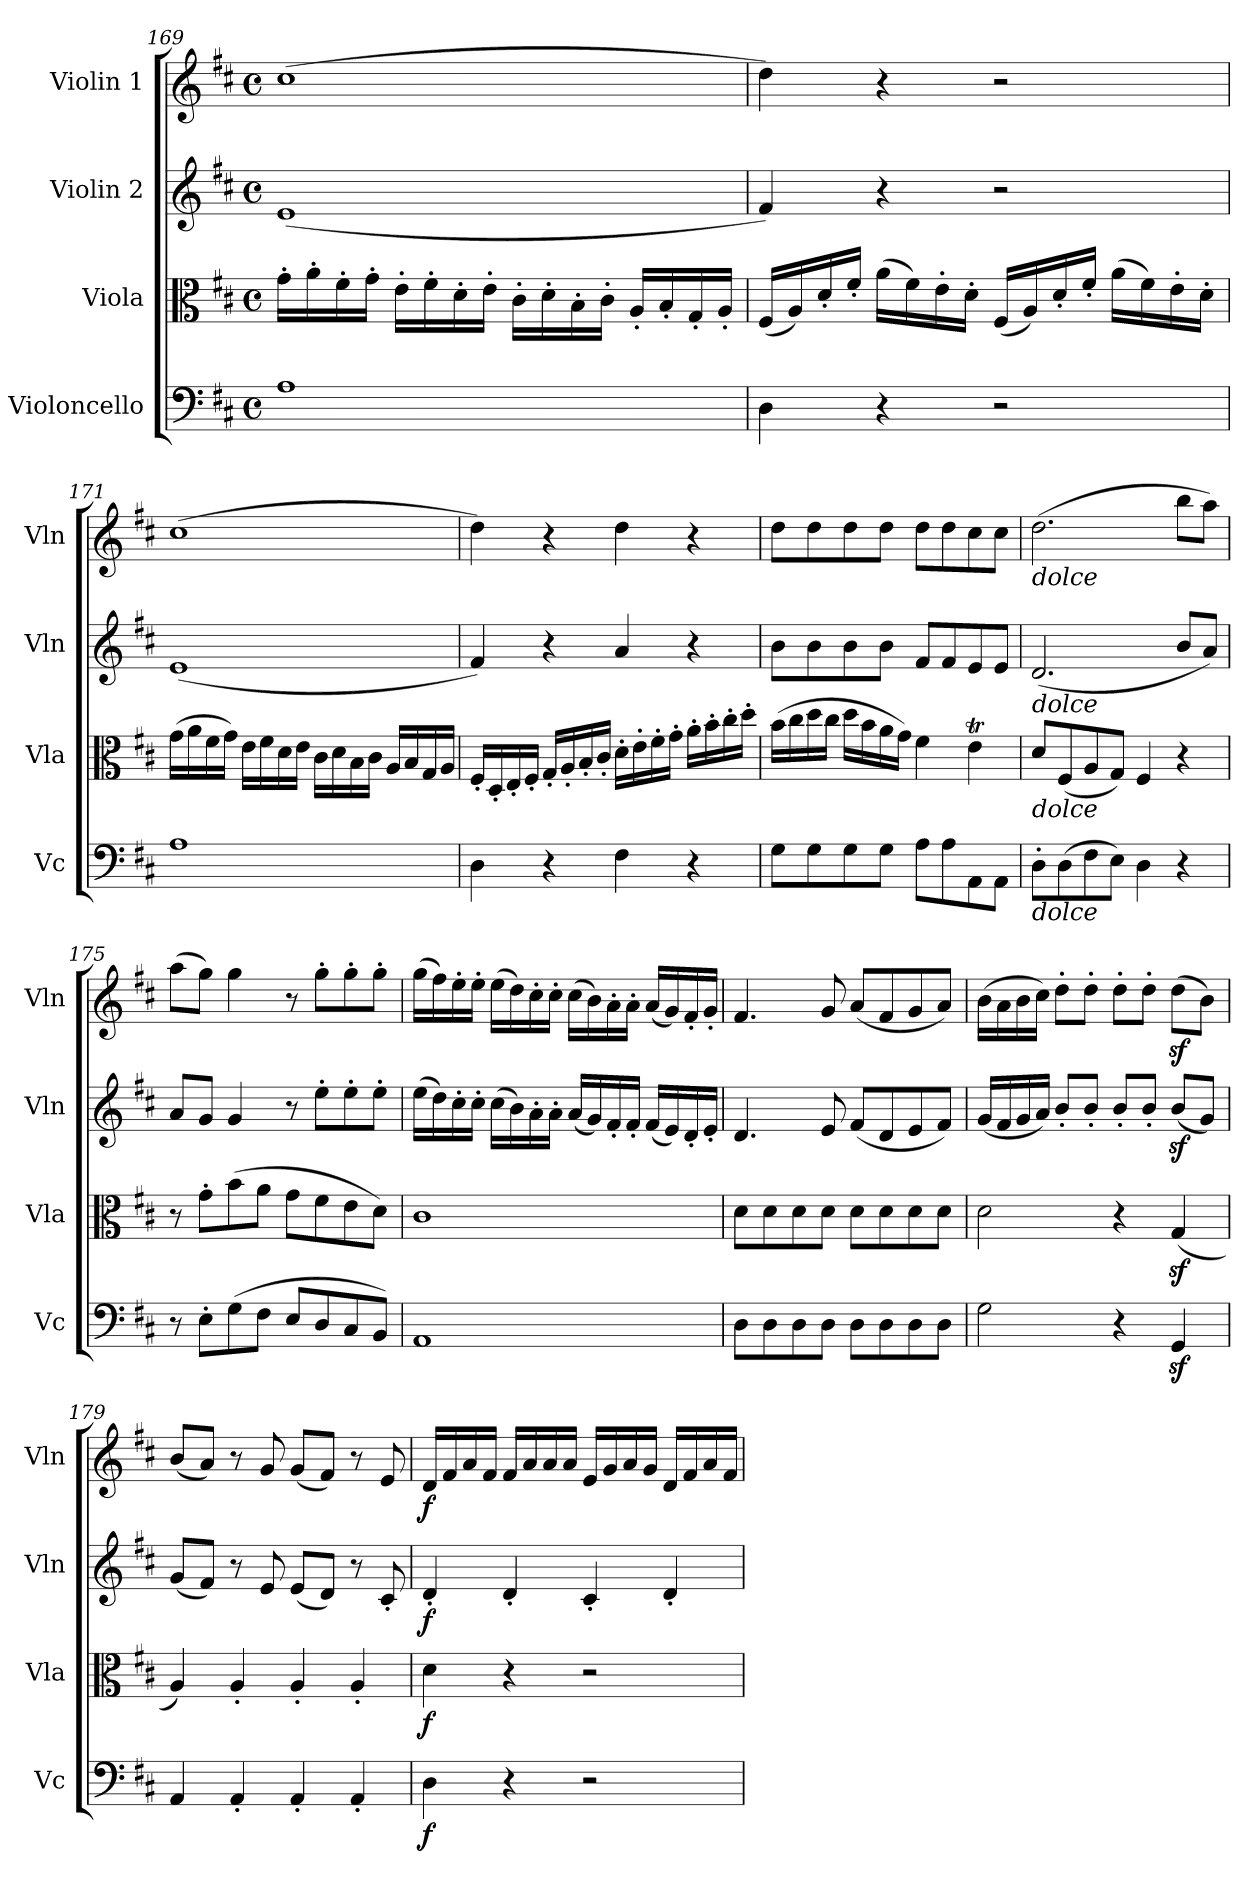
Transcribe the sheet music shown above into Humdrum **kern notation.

**kern	**dynam	**kern	**dynam	**kern	**dynam	**kern	**dynam
*part4	*part4	*part3	*part3	*part2	*part2	*part1	*part1
*staff4	*staff4	*staff3	*staff3	*staff2	*staff2	*staff1	*staff1
*I"Violoncello	*	*I"Viola	*	*I"Violin 2	*	*I"Violin 1	*
*I'Vc	*	*I'Vla	*	*I'Vln	*	*I'Vln	*
*clefF4	*	*clefC3	*	*clefG2	*	*clefG2	*
*k[f#c#]	*	*k[f#c#]	*	*k[f#c#]	*	*k[f#c#]	*
*M4/4	*	*M4/4	*	*M4/4	*	*M4/4	*
*met(c)	*	*met(c)	*	*met(c)	*	*met(c)	*
=169	=169	=169	=169	=169	=169	=169	=169
1A	.	16g'\LL	.	(<1e	.	(>1cc#	.
.	.	16a'\	.	.	.	.	.
.	.	16f#'\	.	.	.	.	.
.	.	16g'\JJ	.	.	.	.	.
.	.	16e'\LL	.	.	.	.	.
.	.	16f#'\	.	.	.	.	.
.	.	16d'\	.	.	.	.	.
.	.	16e'\JJ	.	.	.	.	.
.	.	16c#'\LL	.	.	.	.	.
.	.	16d'\	.	.	.	.	.
.	.	16B'\	.	.	.	.	.
.	.	16c#'\JJ	.	.	.	.	.
.	.	16A'/LL	.	.	.	.	.
.	.	16B'/	.	.	.	.	.
.	.	16G'/	.	.	.	.	.
.	.	16A'/JJ	.	.	.	.	.
!!LO:LB:g=z
=170	=170	=170	=170	=170	=170	=170	=170
4D\	.	(<16F#/LL	.	4f#/)	.	4dd\)	.
.	.	16A/)	.	.	.	.	.
.	.	16d'/	.	.	.	.	.
.	.	16f#'/JJ	.	.	.	.	.
4r	.	(>16a\LL	.	4r	.	4r	.
.	.	16f#\)	.	.	.	.	.
.	.	16e'\	.	.	.	.	.
.	.	16d'\JJ	.	.	.	.	.
2r	.	(<16F#/LL	.	2r	.	2r	.
.	.	16A/)	.	.	.	.	.
.	.	16d'/	.	.	.	.	.
.	.	16f#'/JJ	.	.	.	.	.
.	.	(>16a\LL	.	.	.	.	.
.	.	16f#\)	.	.	.	.	.
.	.	16e'\	.	.	.	.	.
.	.	16d'\JJ	.	.	.	.	.
=171	=171	=171	=171	=171	=171	=171	=171
1A	.	(>16g\LL	.	(<1e	.	(>1cc#	.
.	.	16a\	.	.	.	.	.
.	.	16f#\	.	.	.	.	.
.	.	16g\JJ)	.	.	.	.	.
.	.	16e\LL	.	.	.	.	.
.	.	16f#\	.	.	.	.	.
.	.	16d\	.	.	.	.	.
.	.	16e\JJ	.	.	.	.	.
.	.	16c#\LL	.	.	.	.	.
.	.	16d\	.	.	.	.	.
.	.	16B\	.	.	.	.	.
.	.	16c#\JJ	.	.	.	.	.
.	.	16A/LL	.	.	.	.	.
.	.	16B/	.	.	.	.	.
.	.	16G/	.	.	.	.	.
.	.	16A/JJ	.	.	.	.	.
=172	=172	=172	=172	=172	=172	=172	=172
4D\	.	16F#'/LL	.	4f#/)	.	4dd\)	.
.	.	16D'/	.	.	.	.	.
.	.	16E'/	.	.	.	.	.
.	.	16F#'/JJ	.	.	.	.	.
4r	.	16G'/LL	.	4r	.	4r	.
.	.	16A'/	.	.	.	.	.
.	.	16B'/	.	.	.	.	.
.	.	16c#'/JJ	.	.	.	.	.
4F#\	.	16d'\LL	.	4a/	.	4dd\	.
.	.	16e'\	.	.	.	.	.
.	.	16f#'\	.	.	.	.	.
.	.	16g'\JJ	.	.	.	.	.
4r	.	16a'\LL	.	4r	.	4r	.
.	.	16b'\	.	.	.	.	.
.	.	16cc#'\	.	.	.	.	.
.	.	16dd'\JJ	.	.	.	.	.
=173	=173	=173	=173	=173	=173	=173	=173
8G\L	.	(>16b\LL	.	8b\L	.	8dd\L	.
.	.	16cc#\	.	.	.	.	.
8G\	.	16dd\	.	8b\	.	8dd\	.
.	.	16cc#\JJ	.	.	.	.	.
8G\	.	16dd\LL	.	8b\	.	8dd\	.
.	.	16b\	.	.	.	.	.
8G\J	.	16a\	.	8b\J	.	8dd\J	.
.	.	16g\JJ)	.	.	.	.	.
8A\L	.	4f#\	.	8f#/L	.	8dd\L	.
8A\	.	.	.	8f#/	.	8dd\	.
8AA\	.	4eT\	.	8e/	.	8cc#\	.
8AA\J	.	.	.	8e/J	.	8cc#\J	.
=174	=174	=174	=174	=174	=174	=174	=174
!	!	!	!	!	!	!LO:TX:b:i:t=dolce	!
!	!	!	!	!LO:TX:b:i:t=dolce	!	!	!
!	!	!LO:TX:b:i:t=dolce	!	!	!	!	!
!LO:TX:b:i:t=dolce	!	!	!	!	!	!	!
8D'\L	.	8d/L	.	(<2.d/	.	(>2.dd\	.
(>8D\	.	(<8F#/	.	.	.	.	.
8F#\	.	8A/	.	.	.	.	.
8E\J)	.	8G/J)	.	.	.	.	.
4D\	.	4F#/	.	.	.	.	.
4r	.	4r	.	8b/L	.	8bb\L	.
.	.	.	.	8a/J)	.	8aa\J)	.
=175	=175	=175	=175	=175	=175	=175	=175
8r	.	8r	.	8a/L	.	(>8aa\L	.
8E'\L	.	8g'\L	.	8g/J	.	8gg\J)	.
(>8G\	.	(>8b\	.	4g/	.	4gg\	.
8F#\J	.	8a\J	.	.	.	.	.
8E/L	.	8g\L	.	8r	.	8r	.
8D/	.	8f#\	.	8ee'\L	.	8gg'\L	.
8C#/	.	8e\	.	8ee'\	.	8gg'\	.
8BB/J)	.	8d\J)	.	8ee'\J	.	8gg'\J	.
!!LO:LB:g=z
=176	=176	=176	=176	=176	=176	=176	=176
1AA	.	1c#	.	(>16ee\LL	.	(>16gg\LL	.
.	.	.	.	16dd\)	.	16ff#\)	.
.	.	.	.	16cc#'\	.	16ee'\	.
.	.	.	.	16cc#'\JJ	.	16ee'\JJ	.
.	.	.	.	(>16cc#\LL	.	(>16ee\LL	.
.	.	.	.	16b\)	.	16dd\)	.
.	.	.	.	16a'\	.	16cc#'\	.
.	.	.	.	16a'\JJ	.	16cc#'\JJ	.
.	.	.	.	(<16a/LL	.	(>16cc#\LL	.
.	.	.	.	16g/)	.	16b\)	.
.	.	.	.	16f#'/	.	16a'\	.
.	.	.	.	16f#'/JJ	.	16a'\JJ	.
.	.	.	.	(<16f#/LL	.	(<16a/LL	.
.	.	.	.	16e/)	.	16g/)	.
.	.	.	.	16d'/	.	16f#'/	.
.	.	.	.	16e'/JJ	.	16g'/JJ	.
=177	=177	=177	=177	=177	=177	=177	=177
8D\L	.	8d\L	.	4.d/	.	4.f#/	.
8D\	.	8d\	.	.	.	.	.
8D\	.	8d\	.	.	.	.	.
8D\J	.	8d\J	.	8e/	.	8g/	.
8D\L	.	8d\L	.	(<8f#/L	.	(<8a/L	.
8D\	.	8d\	.	8d/	.	8f#/	.
8D\	.	8d\	.	8e/	.	8g/	.
8D\J	.	8d\J	.	8f#/J)	.	8a/J)	.
=178	=178	=178	=178	=178	=178	=178	=178
2G\	.	2d\	.	(<16g/LL	.	(>16b\LL	.
.	.	.	.	16f#/	.	16a\	.
.	.	.	.	16g/	.	16b\	.
.	.	.	.	16a/JJ)	.	16cc#\JJ)	.
.	.	.	.	8b'/L	.	8dd'\L	.
.	.	.	.	8b'/J	.	8dd'\J	.
4r	.	4r	.	8b'/L	.	8dd'\L	.
.	.	.	.	8b'/J	.	8dd'\J	.
4GGz</	.	(<4Gz</	.	(<8bz</L	.	(>8ddz<\L	.
.	.	.	.	8g/J)	.	8b\J)	.
=179	=179	=179	=179	=179	=179	=179	=179
4AA/	.	4A/)	.	(<8g/L	.	(<8b/L	.
.	.	.	.	8f#/J)	.	8a/J)	.
4AA'/	.	4A'/	.	8r	.	8r	.
.	.	.	.	8e/	.	8g/	.
4AA'/	.	4A'/	.	(<8e/L	.	(<8g/L	.
.	.	.	.	8d/J)	.	8f#/J)	.
4AA'/	.	4A'/	.	8r	.	8r	.
.	.	.	.	8c#'/	.	8e/	.
=180	=180	=180	=180	=180	=180	=180	=180
!	!LO:DY:b	!	!LO:DY:b	!	!LO:DY:b	!	!LO:DY:b
4D\	f	4d\	f	4d'/	f	16d/LL	f
.	.	.	.	.	.	16f#/	.
.	.	.	.	.	.	16a/	.
.	.	.	.	.	.	16f#/JJ	.
4r	.	4r	.	4d'/	.	16f#/LL	.
.	.	.	.	.	.	16a/	.
.	.	.	.	.	.	16a/	.
.	.	.	.	.	.	16a/JJ	.
2r	.	2r	.	4c#'/	.	16e/LL	.
.	.	.	.	.	.	16g/	.
.	.	.	.	.	.	16a/	.
.	.	.	.	.	.	16g/JJ	.
.	.	.	.	4d'/	.	16d/LL	.
.	.	.	.	.	.	16f#/	.
.	.	.	.	.	.	16a/	.
.	.	.	.	.	.	16f#/JJ	.
=	=	=	=	=	=	=	=
*-	*-	*-	*-	*-	*-	*-	*-
